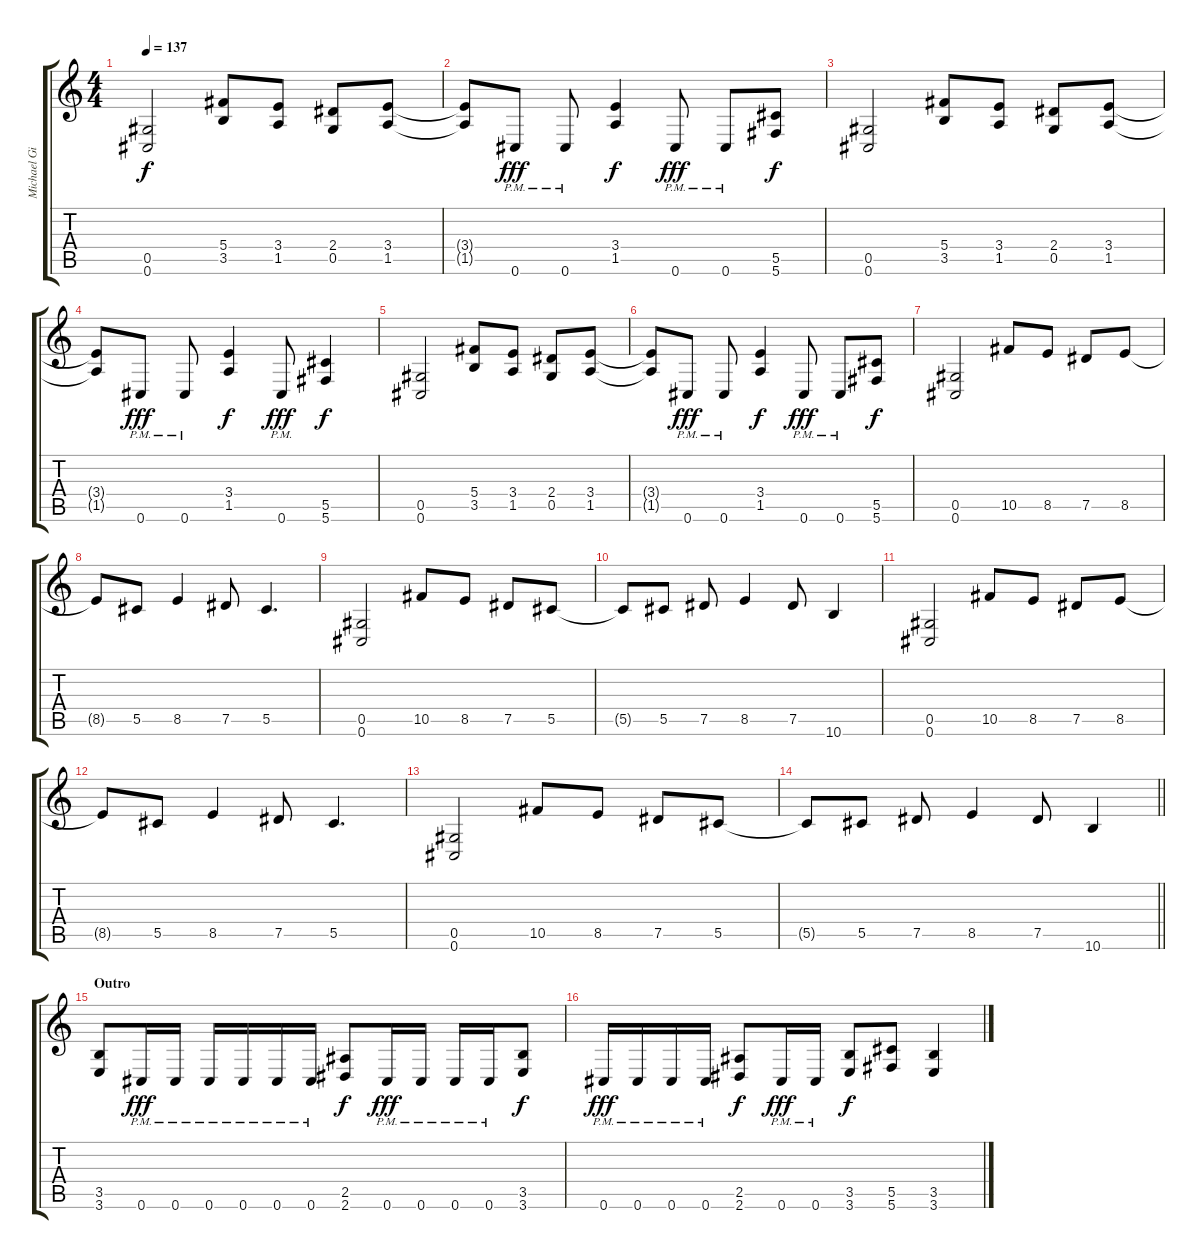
\track ("Michael Gilbert" "Michael Gi") {instrument distortionguitar}
\staff {score tabs}
\tuning (Eb4 Bb3 Gb3 Db3 Ab2 Db2) {hide}
\ts (4 4)
\tempo 137
\clef g2
\ks c
(0.5 0.6).2{dy f} (5.4 3.5).8 (3.4 1.5).8 (2.4 0.5).8 (3.4 1.5).8 |
(3.4{t} 1.5{t}).8 0.6{pm}.8{dy fff} 0.6{pm}.8 (3.4 1.5).4{dy f} 0.6{pm}.8{dy fff} 0.6{pm}.8 (5.5 5.6).8{dy f} |
(0.5 0.6).2 (5.4 3.5).8 (3.4 1.5).8 (2.4 0.5).8 (3.4 1.5).8 |
(3.4{t} 1.5{t}).8 0.6{pm}.8{dy fff} 0.6{pm}.8 (3.4 1.5).4{dy f} 0.6{pm}.8{dy fff} (5.5 5.6).4{dy f} |
(0.5 0.6).2 (5.4 3.5).8 (3.4 1.5).8 (2.4 0.5).8 (3.4 1.5).8 |
(3.4{t} 1.5{t}).8 0.6{pm}.8{dy fff} 0.6{pm}.8 (3.4 1.5).4{dy f} 0.6{pm}.8{dy fff} 0.6{pm}.8 (5.5 5.6).8{dy f} |
(0.5 0.6).2 10.5.8 8.5.8 7.5.8 8.5.8 |
8.5{t}.8 5.5.8 8.5.4 7.5.8 5.5.4{d} |
(0.5 0.6).2 10.5.8 8.5.8 7.5.8 5.5.8 |
5.5{t}.8 5.5.8 7.5.8 8.5.4 7.5.8 10.6.4 |
(0.5 0.6).2 10.5.8 8.5.8 7.5.8 8.5.8 |
8.5{t}.8 5.5.8 8.5.4 7.5.8 5.5.4{d} |
(0.5 0.6).2 10.5.8 8.5.8 7.5.8 5.5.8 |
\barLineRight lightlight
5.5{t}.8 5.5.8 7.5.8 8.5.4 7.5.8 10.6.4 |
\section ("" "Outro")
(3.5 3.6).8 0.6{pm}.16{dy fff} 0.6{pm}.16 0.6{pm}.16 0.6{pm}.16 0.6{pm}.16 0.6{pm}.16 (2.5 2.6).8{dy f} 0.6{pm}.16{dy fff} 0.6{pm}.16 0.6{pm}.16 0.6{pm}.16 (3.5 3.6).8{dy f} |
0.6{pm}.16{dy fff} 0.6{pm}.16 0.6{pm}.16 0.6{pm}.16 (2.5 2.6).8{dy f} 0.6{pm}.16{dy fff} 0.6{pm}.16 (3.5 3.6).8{dy f} (5.5 5.6).8 (3.5 3.6).4
